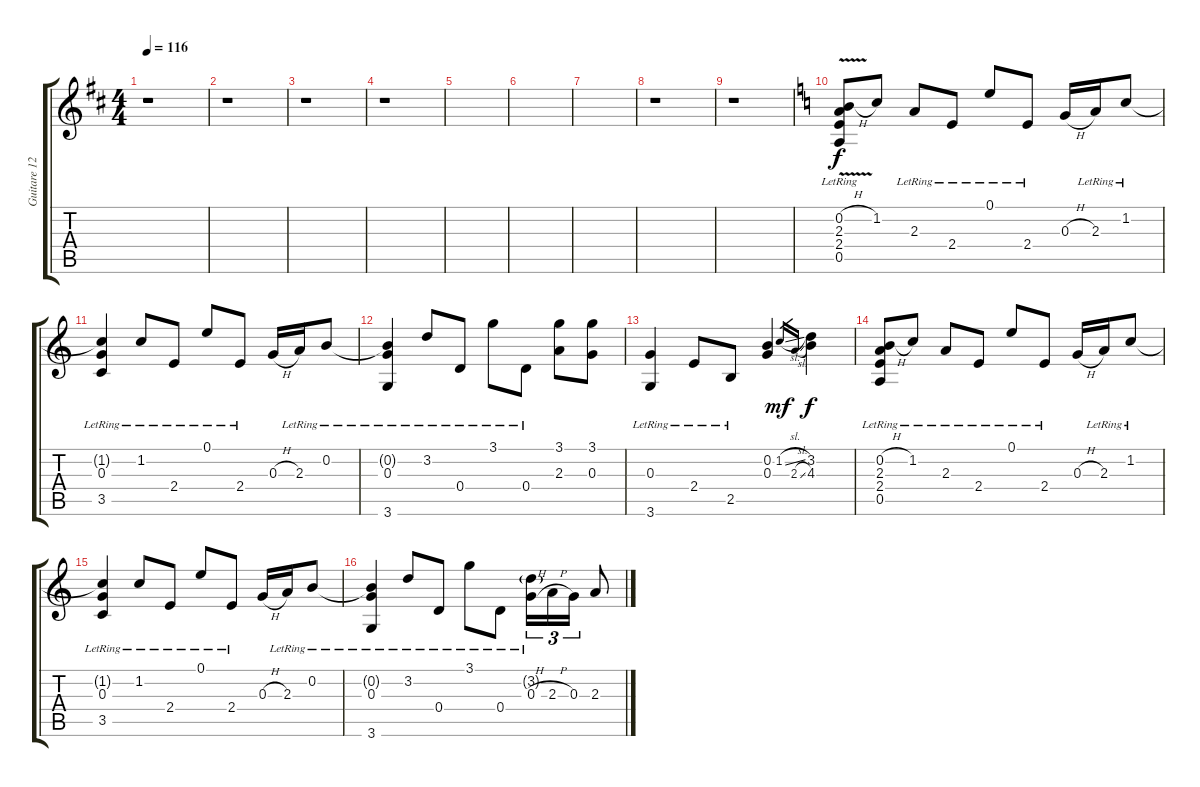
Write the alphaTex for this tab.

\track ("Guitare 12 cordes" "Guitare 12") {instrument acousticguitarsteel}
\staff {score tabs}
\tuning (E4 B3 G3 D3 A2 E2) {hide}
\ts (4 4)
\tempo 116
\clef g2
\ks d
r.1{dy f} |
r.1 |
r.1 |
r.1 |
|
|
|
r.1 |
r.1 |
\ks c
(0.2{h} 2.3{v lr} 2.4{v lr} 0.5{lr}).8 1.2.8 2.3{lr}.8 2.4{lr}.8 0.1{lr}.8 2.4{lr}.8 0.3{h}.16 2.3{lr}.16 1.2{lr}.8 |
(1.2{t} 0.3{lr} 3.5{lr}).4 1.2{lr}.8 2.4{lr}.8 0.1{lr}.8 2.4{lr}.8 0.3{h}.16 2.3{lr}.16 0.2{lr}.8 |
(0.2{t} 0.3{lr} 3.6{lr}).4 3.2{lr}.8 0.4{lr}.8 3.1{lr}.8 0.4{lr}.8 (3.1 2.3).8 (3.1 0.3).8 |
(0.3{lr} 3.6{lr}).4 2.4{lr}.8 2.5{lr}.8 (0.2 0.3).4 1.2{sl}.16{gr dy mf} 2.3{sl}.16{gr} (3.2 4.3).4{dy f} |
(0.2{h} 2.3{lr} 2.4{lr} 0.5{lr}).8 1.2{lr}.8 2.3{lr}.8 2.4{lr}.8 0.1{lr}.8 2.4{lr}.8 0.3{h}.16 2.3{lr}.16 1.2{lr}.8 |
(1.2{t} 0.3{lr} 3.5{lr}).4 1.2{lr}.8 2.4{lr}.8 0.1{lr}.8 2.4{lr}.8 0.3{h}.16 2.3{lr}.16 0.2{lr}.8 |
(0.2{t} 0.3{lr} 3.6{lr}).4 3.2{lr}.8 0.4{lr}.8 3.1{lr}.8 0.4{lr}.8 (3.2{g lr} 0.3{h}).16{tu (3 2)} 2.3{h}.16{tu (3 2)} 0.3.16{tu (3 2)} 2.3.8
